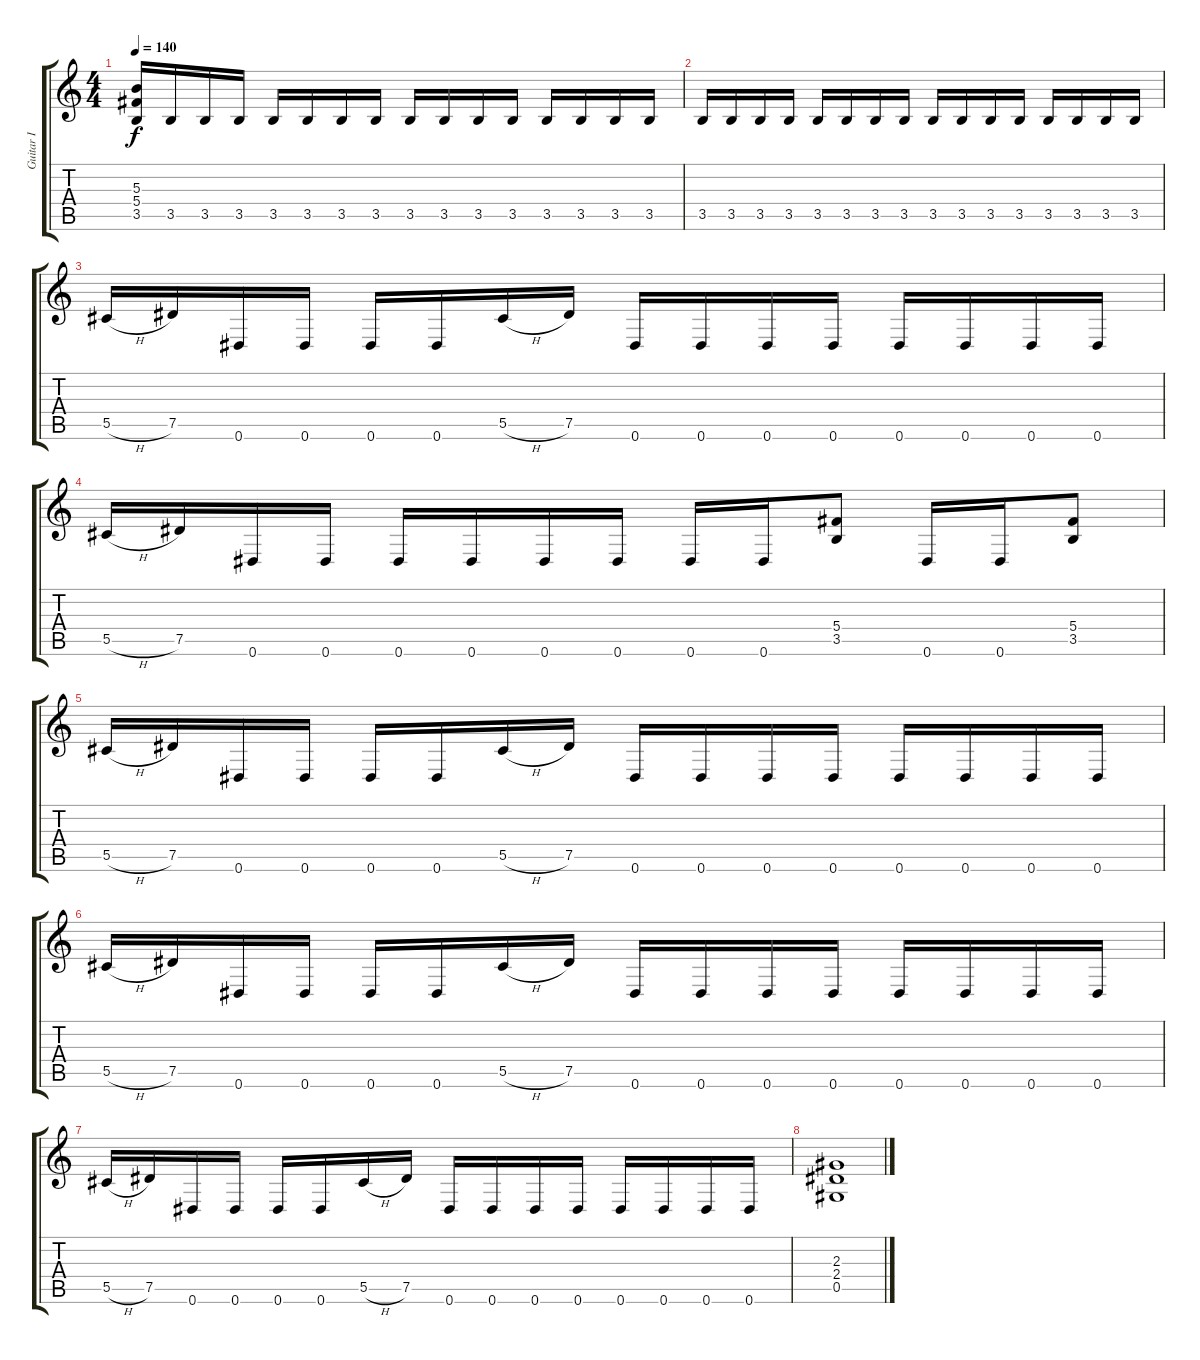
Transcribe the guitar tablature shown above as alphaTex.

\track ("Guitar I" "Guitar I") {instrument distortionguitar}
\staff {score tabs}
\tuning (Eb4 Bb3 Gb3 Db3 Ab2 Eb2) {hide}
\ts (4 4)
\tempo 140
\clef g2
\ks c
(5.3 5.4 3.5).16{dy f} 3.5.16 3.5.16 3.5.16 3.5.16 3.5.16 3.5.16 3.5.16 3.5.16 3.5.16 3.5.16 3.5.16 3.5.16 3.5.16 3.5.16 3.5.16 |
3.5.16 3.5.16 3.5.16 3.5.16 3.5.16 3.5.16 3.5.16 3.5.16 3.5.16 3.5.16 3.5.16 3.5.16 3.5.16 3.5.16 3.5.16 3.5.16 |
5.5{h}.16 7.5.16 0.6.16 0.6.16 0.6.16 0.6.16 5.5{h}.16 7.5.16 0.6.16 0.6.16 0.6.16 0.6.16 0.6.16 0.6.16 0.6.16 0.6.16 |
5.5{h}.16 7.5.16 0.6.16 0.6.16 0.6.16 0.6.16 0.6.16 0.6.16 0.6.16 0.6.16 (5.4 3.5).8 0.6.16 0.6.16 (5.4 3.5).8 |
5.5{h}.16 7.5.16 0.6.16 0.6.16 0.6.16 0.6.16 5.5{h}.16 7.5.16 0.6.16 0.6.16 0.6.16 0.6.16 0.6.16 0.6.16 0.6.16 0.6.16 |
5.5{h}.16 7.5.16 0.6.16 0.6.16 0.6.16 0.6.16 5.5{h}.16 7.5.16 0.6.16 0.6.16 0.6.16 0.6.16 0.6.16 0.6.16 0.6.16 0.6.16 |
5.5{h}.16 7.5.16 0.6.16 0.6.16 0.6.16 0.6.16 5.5{h}.16 7.5.16 0.6.16 0.6.16 0.6.16 0.6.16 0.6.16 0.6.16 0.6.16 0.6.16 |
(2.3 2.4 0.5).1
